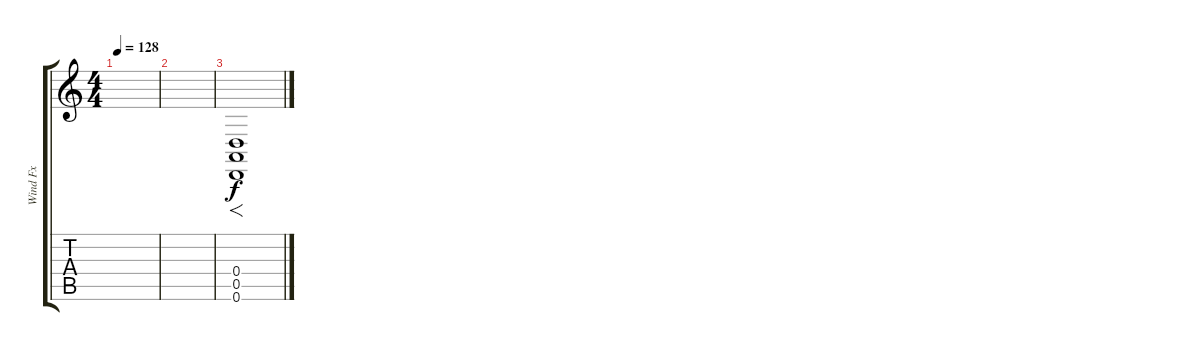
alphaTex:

\track ("Wind Fx" "Wind Fx") {instrument seashore}
\staff {score tabs}
\tuning (E4 B3 G3 D3 A2 D2) {hide}
\ts (4 4)
\tempo 128
\clef g2
\ks c
|
|
(0.4 0.5 0.6).1{f volume 5}
